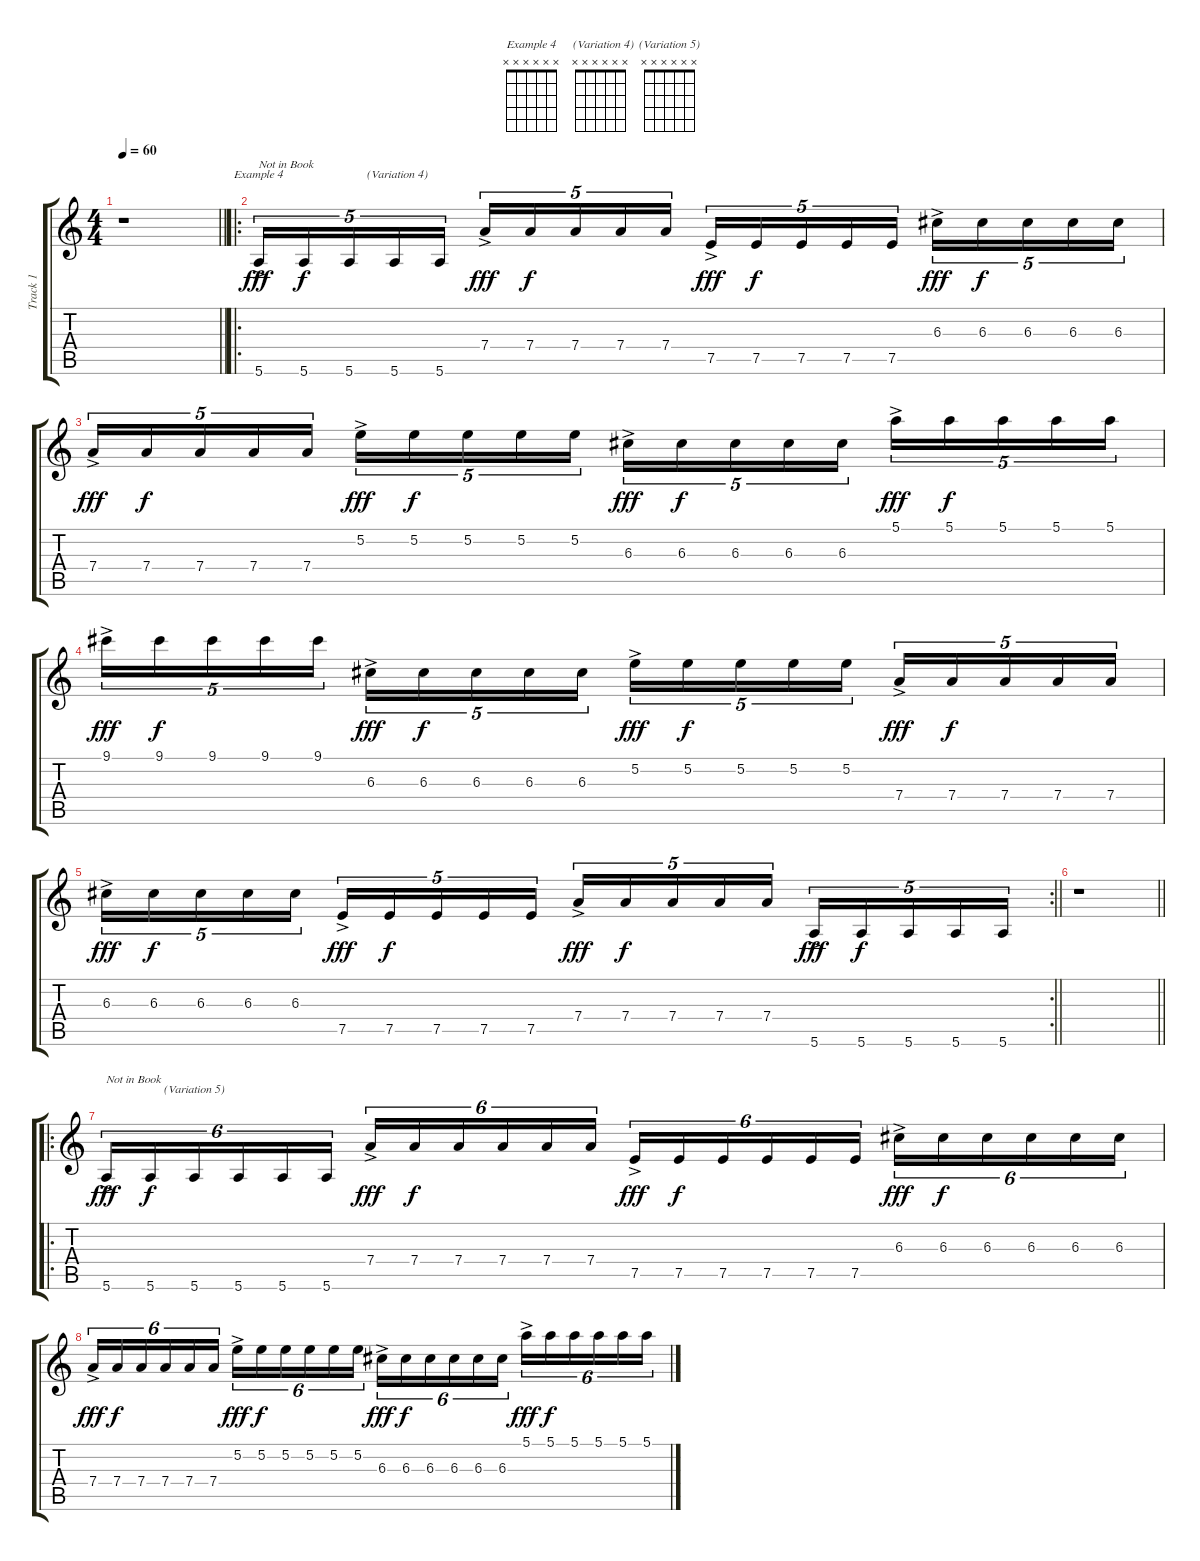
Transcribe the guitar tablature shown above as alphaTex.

\track ("Track 1" "Track 1") {instrument distortionguitar}
\staff {score tabs}
\tuning (E4 B3 G3 D3 A2 E2) {hide}
\chord ("Example 4" x x x x x x)
\chord ("  (Variation 4)" x x x x x x)
\chord ("(Variation 5)" x x x x x x)
\ts (4 4)
\tempo 60
\clef g2
\barLineRight lightlight
\ks c
r.1{dy f} |
\ro
5.6{ac}.16{tu (5 4) ch "Example 4" txt "Not in Book" dy fff} 5.6.16{tu (5 4) dy f} 5.6.16{tu (5 4)} 5.6.16{tu (5 4) ch "  (Variation 4)"} 5.6.16{tu (5 4)} 7.4{ac}.16{tu (5 4) dy fff} 7.4.16{tu (5 4) dy f} 7.4.16{tu (5 4)} 7.4.16{tu (5 4)} 7.4.16{tu (5 4)} 7.5{ac}.16{tu (5 4) dy fff} 7.5.16{tu (5 4) dy f} 7.5.16{tu (5 4)} 7.5.16{tu (5 4)} 7.5.16{tu (5 4)} 6.3{ac}.16{tu (5 4) dy fff} 6.3.16{tu (5 4) dy f} 6.3.16{tu (5 4)} 6.3.16{tu (5 4)} 6.3.16{tu (5 4)} |
7.4{ac}.16{tu (5 4) dy fff} 7.4.16{tu (5 4) dy f} 7.4.16{tu (5 4)} 7.4.16{tu (5 4)} 7.4.16{tu (5 4)} 5.2{ac}.16{tu (5 4) dy fff} 5.2.16{tu (5 4) dy f} 5.2.16{tu (5 4)} 5.2.16{tu (5 4)} 5.2.16{tu (5 4)} 6.3{ac}.16{tu (5 4) dy fff} 6.3.16{tu (5 4) dy f} 6.3.16{tu (5 4)} 6.3.16{tu (5 4)} 6.3.16{tu (5 4)} 5.1{ac}.16{tu (5 4) dy fff} 5.1.16{tu (5 4) dy f} 5.1.16{tu (5 4)} 5.1.16{tu (5 4)} 5.1.16{tu (5 4)} |
9.1{ac}.16{tu (5 4) dy fff} 9.1.16{tu (5 4) dy f} 9.1.16{tu (5 4)} 9.1.16{tu (5 4)} 9.1.16{tu (5 4)} 6.3{ac}.16{tu (5 4) dy fff} 6.3.16{tu (5 4) dy f} 6.3.16{tu (5 4)} 6.3.16{tu (5 4)} 6.3.16{tu (5 4)} 5.2{ac}.16{tu (5 4) dy fff} 5.2.16{tu (5 4) dy f} 5.2.16{tu (5 4)} 5.2.16{tu (5 4)} 5.2.16{tu (5 4)} 7.4{ac}.16{tu (5 4) dy fff} 7.4.16{tu (5 4) dy f} 7.4.16{tu (5 4)} 7.4.16{tu (5 4)} 7.4.16{tu (5 4)} |
\rc 2
\barLineRight lightlight
6.3{ac}.16{tu (5 4) dy fff} 6.3.16{tu (5 4) dy f} 6.3.16{tu (5 4)} 6.3.16{tu (5 4)} 6.3.16{tu (5 4)} 7.5{ac}.16{tu (5 4) dy fff} 7.5.16{tu (5 4) dy f} 7.5.16{tu (5 4)} 7.5.16{tu (5 4)} 7.5.16{tu (5 4)} 7.4{ac}.16{tu (5 4) dy fff} 7.4.16{tu (5 4) dy f} 7.4.16{tu (5 4)} 7.4.16{tu (5 4)} 7.4.16{tu (5 4)} 5.6{ac}.16{tu (5 4) dy fff} 5.6.16{tu (5 4) dy f} 5.6.16{tu (5 4)} 5.6.16{tu (5 4)} 5.6.16{tu (5 4)} |
\barLineRight lightlight
r.1 |
\ro
5.6{ac}.16{tu (6 4) txt "Not in Book" dy fff} 5.6.16{tu (6 4) dy f} 5.6.16{tu (6 4) ch "(Variation 5)"} 5.6.16{tu (6 4)} 5.6.16{tu (6 4)} 5.6.16{tu (6 4)} 7.4{ac}.16{tu (6 4) dy fff} 7.4.16{tu (6 4) dy f} 7.4.16{tu (6 4)} 7.4.16{tu (6 4)} 7.4.16{tu (6 4)} 7.4.16{tu (6 4)} 7.5{ac}.16{tu (6 4) dy fff} 7.5.16{tu (6 4) dy f} 7.5.16{tu (6 4)} 7.5.16{tu (6 4)} 7.5.16{tu (6 4)} 7.5.16{tu (6 4)} 6.3{ac}.16{tu (6 4) dy fff} 6.3.16{tu (6 4) dy f} 6.3.16{tu (6 4)} 6.3.16{tu (6 4)} 6.3.16{tu (6 4)} 6.3.16{tu (6 4)} |
7.4{ac}.16{tu (6 4) dy fff} 7.4.16{tu (6 4) dy f} 7.4.16{tu (6 4)} 7.4.16{tu (6 4)} 7.4.16{tu (6 4)} 7.4.16{tu (6 4)} 5.2{ac}.16{tu (6 4) dy fff} 5.2.16{tu (6 4) dy f} 5.2.16{tu (6 4)} 5.2.16{tu (6 4)} 5.2.16{tu (6 4)} 5.2.16{tu (6 4)} 6.3{ac}.16{tu (6 4) dy fff} 6.3.16{tu (6 4) dy f} 6.3.16{tu (6 4)} 6.3.16{tu (6 4)} 6.3.16{tu (6 4)} 6.3.16{tu (6 4)} 5.1{ac}.16{tu (6 4) dy fff} 5.1.16{tu (6 4) dy f} 5.1.16{tu (6 4)} 5.1.16{tu (6 4)} 5.1.16{tu (6 4)} 5.1.16{tu (6 4)}
